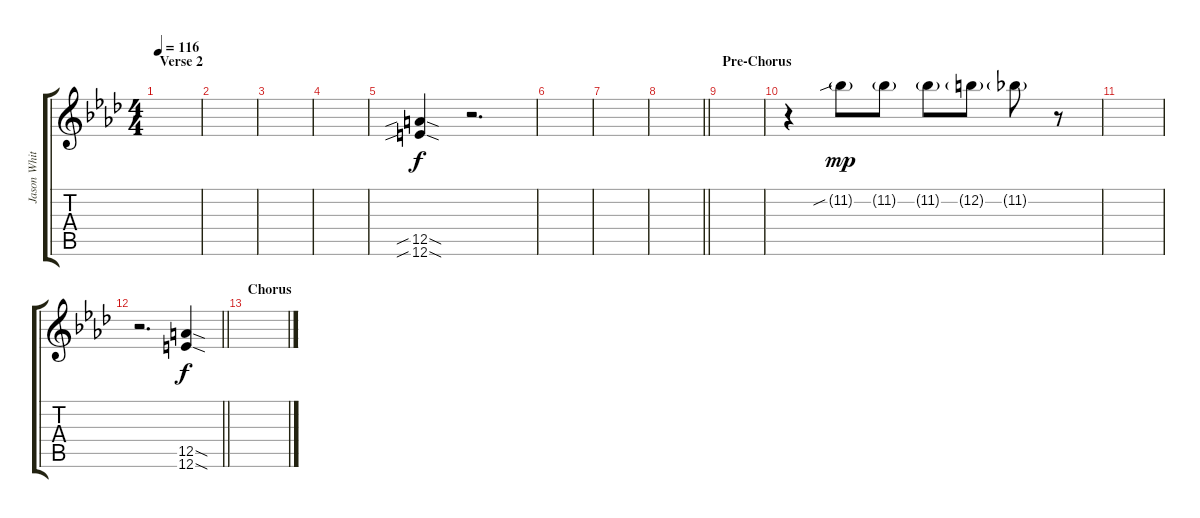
\track ("Jason White (Lead Guitar)" "Jason Whit") {instrument distortionguitar}
\staff {score tabs}
\tuning (E4 B3 G3 D3 A2 E2) {hide}
\ts (4 4)
\section ("" "Verse 2")
\tempo 116
\clef g2
\ks ab
|
|
|
|
(12.5{sib sod} 12.6{sib sod}).4 r.2{d} |
|
|
\barLineRight lightlight
|
\section ("" "Pre-Chorus")
|
r.4 11.2{sib g}.8{dy mp} 11.2{g}.8 11.2{g}.8 12.2{g}.8 11.2{g}.8 r.8 |
|
\barLineRight lightlight
r.2{d} (12.5{sod} 12.6{sod}).4{dy f} |
\section ("" "Chorus")
